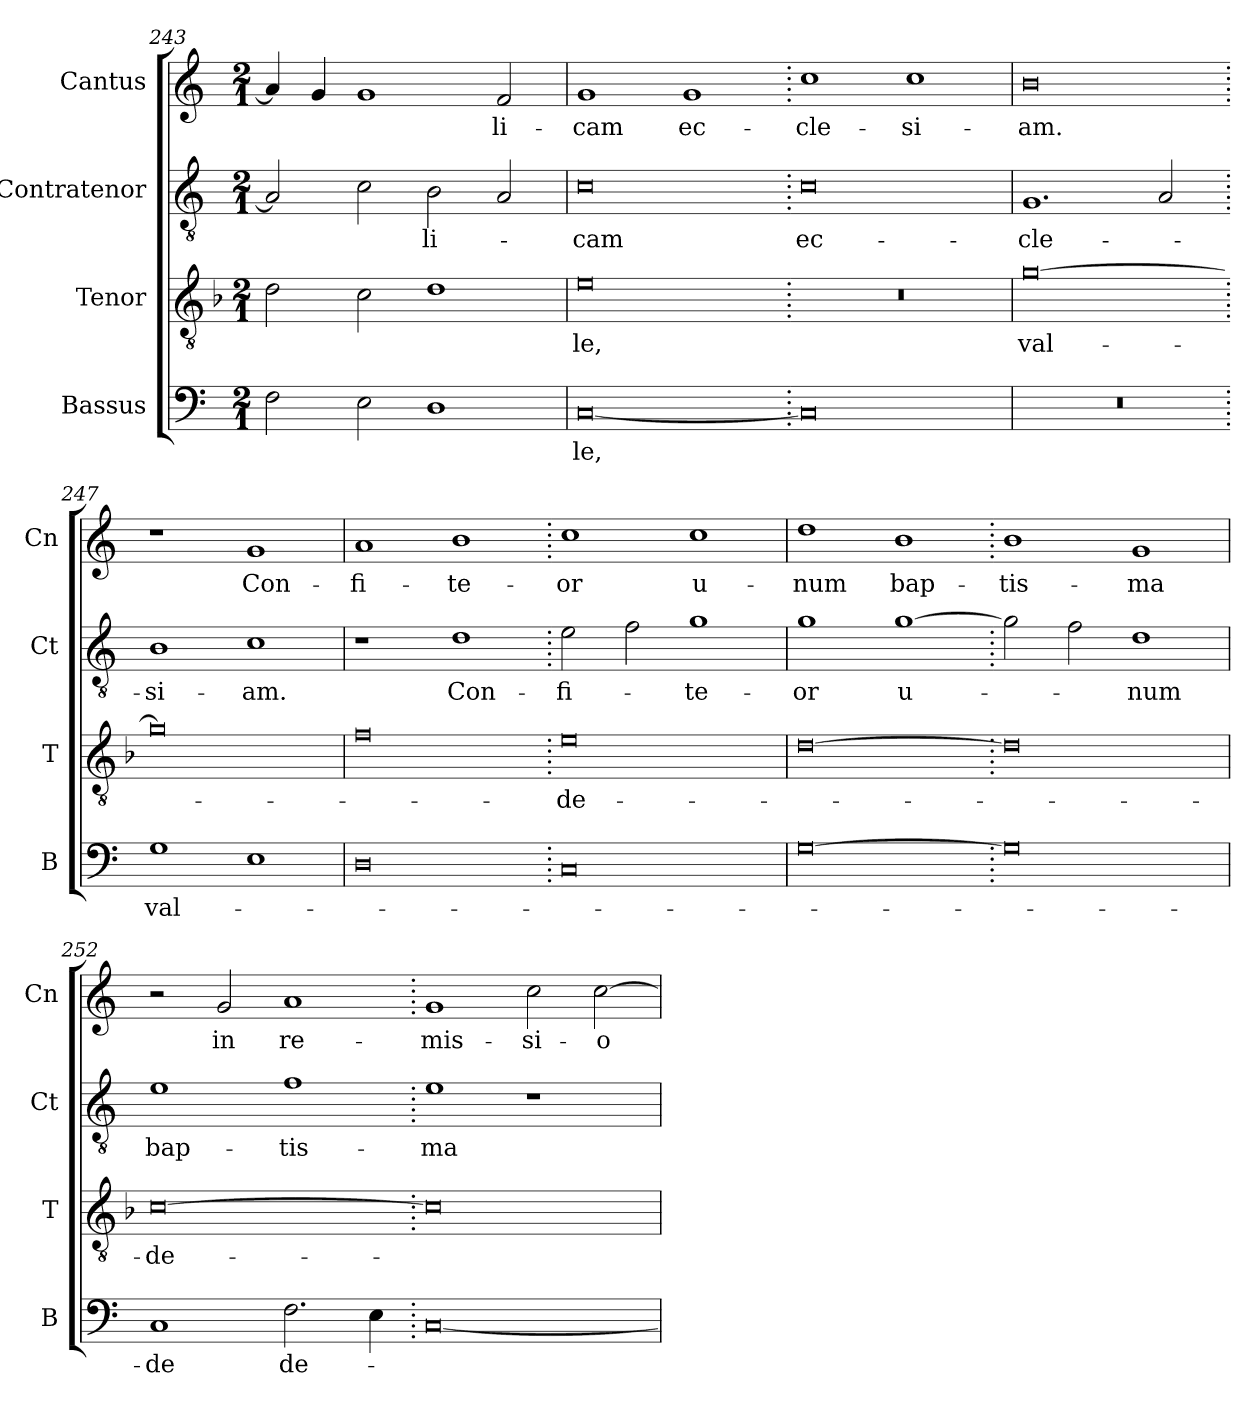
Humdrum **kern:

**kern	**text	**kern	**text	**kern	**text	**kern	**text
*part4	*part4	*part3	*part3	*part2	*part2	*part1	*part1
*staff4	*staff4	*staff3	*staff3	*staff2	*staff2	*staff1	*staff1
*I"Bassus	*	*I"Tenor	*	*I"Contratenor	*	*I"Cantus	*
*I'B	*	*I'T	*	*I'Ct	*	*I'Cn	*
*clefF4	*	*clefGv2	*	*clefGv2	*	*clefG2	*
*k[]	*	*k[b-]	*	*k[]	*	*k[]	*
*M2/1	*	*M2/1	*	*M2/1	*	*M2/1	*
=243	=243	=243	=243	=243	=243	=243	=243
2F\	.	2d\	.	2A/]	.	4a/]	.
.	.	.	.	.	.	4g/	.
2E\	.	2c\	.	2c\	.	1g	.
1D	.	1d	.	2B\	-li-	.	.
.	.	.	.	2A/	.	2f/	-li-
=244	=244	=244	=244	=244	=244	=244	=244
[0C	-le,	0e	-le,	0c	-cam	1g	-cam
.	.	.	.	.	.	1g	ec-
=245.	=245.	=245.	=245.	=245.	=245.	=245.	=245.
0C]	.	0r	.	0c	ec-	1cc	-cle-
.	.	.	.	.	.	1cc	-si-
=246	=246	=246	=246	=246	=246	=246	=246
0r	.	[0g	val-	1.G	-cle-	0b	-am.
.	.	.	.	2A/	.	.	.
=247.	=247.	=247.	=247.	=247.	=247.	=247.	=247.
1G	val-	0g]	.	1B	-si-	1r	.
1E	.	.	.	1c	-am.	1g	Con-
=248	=248	=248	=248	=248	=248	=248	=248
0D	.	0f	.	1r	.	1a	-fi-
.	.	.	.	1d	Con-	1b	-te-
=249.	=249.	=249.	=249.	=249.	=249.	=249.	=249.
0C	.	0e	-de-	2e\	-fi-	1cc	-or
.	.	.	.	2f\	.	.	.
.	.	.	.	1g	-te-	1cc	u-
=250	=250	=250	=250	=250	=250	=250	=250
[0G	.	[0d	.	1g	-or	1dd	-num
.	.	.	.	[1g	u-	1b	bap-
=251.	=251.	=251.	=251.	=251.	=251.	=251.	=251.
0G]	.	0d]	.	2g\]	.	1b	-tis-
.	.	.	.	2f\	.	.	.
.	.	.	.	1d	-num	1g	-ma
=252	=252	=252	=252	=252	=252	=252	=252
1C	-de	[0c	-de-	1e	bap-	2r	.
.	.	.	.	.	.	2g/	in
2.F\	de-	.	.	1f	-tis-	1a	re-
4E\	.	.	.	.	.	.	.
=253.	=253.	=253.	=253.	=253.	=253.	=253.	=253.
[0C	.	0c]	.	1e	-ma	1g	-mis-
.	.	.	.	1r	.	2cc\	-si-
.	.	.	.	.	.	[2cc\	-o-
=	=	=	=	=	=	=	=
*-	*-	*-	*-	*-	*-	*-	*-
